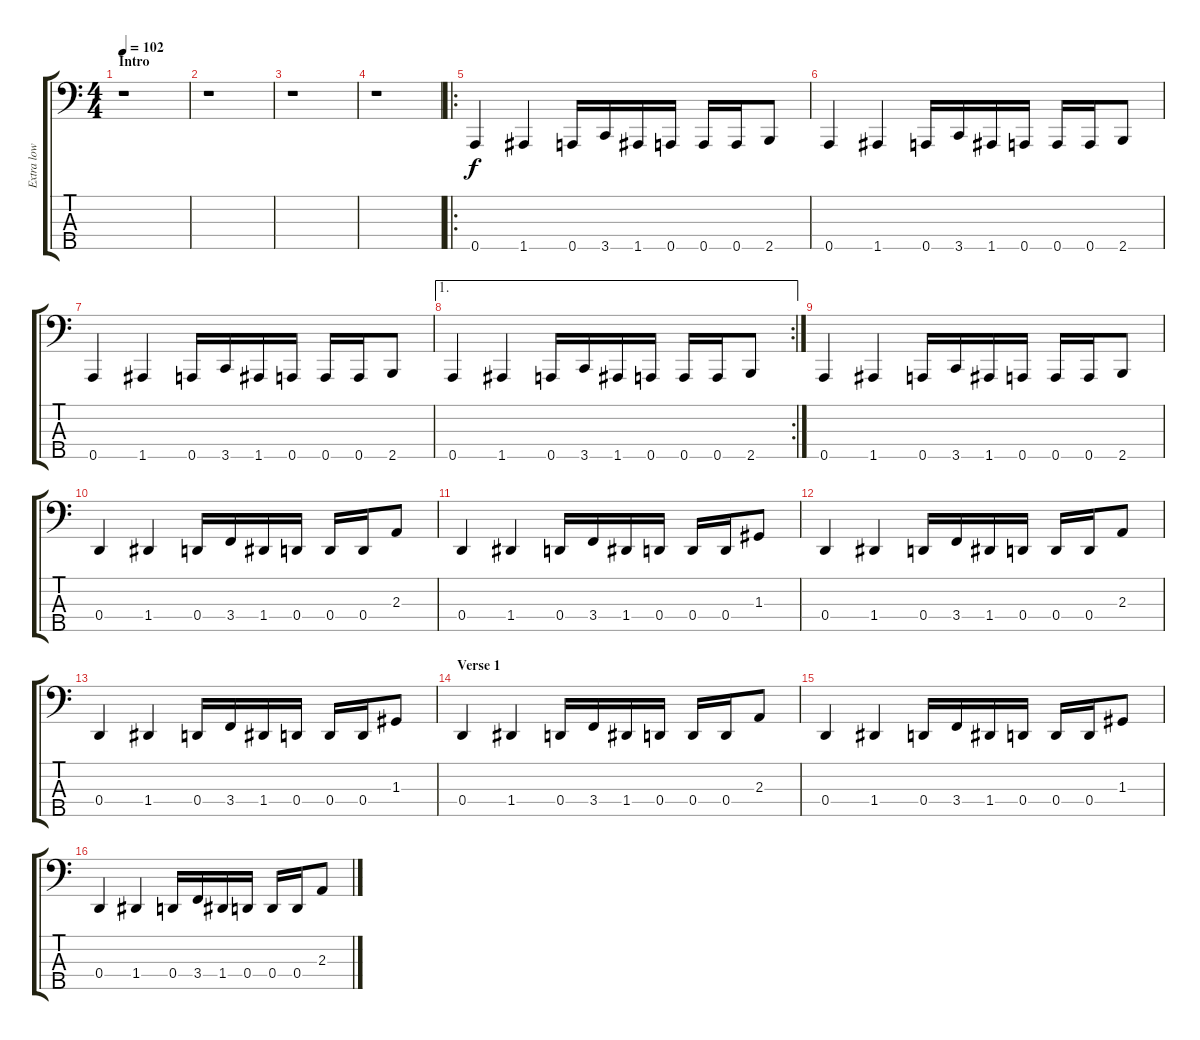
\track ("Extra low sound" "Extra low ") {instrument electricbassfinger}
\staff {score tabs}
\tuning (F2 C2 G1 D1 A0) {hide}
\ts (4 4)
\section ("" "Intro")
\tempo 102
\clef f4
\ks c
r.1{dy f instrument electricbassfinger} |
r.1 |
r.1 |
r.1 |
\ro
0.5.4 1.5.4 0.5.16 3.5.16 1.5.16 0.5.16 0.5.16 0.5.16 2.5.8 |
0.5.4 1.5.4 0.5.16 3.5.16 1.5.16 0.5.16 0.5.16 0.5.16 2.5.8 |
0.5.4 1.5.4 0.5.16 3.5.16 1.5.16 0.5.16 0.5.16 0.5.16 2.5.8 |
\ae 1
\rc 2
0.5.4 1.5.4 0.5.16 3.5.16 1.5.16 0.5.16 0.5.16 0.5.16 2.5.8 |
0.5.4 1.5.4 0.5.16 3.5.16 1.5.16 0.5.16 0.5.16 0.5.16 2.5.8 |
0.4.4 1.4.4 0.4.16 3.4.16 1.4.16 0.4.16 0.4.16 0.4.16 2.3.8 |
0.4.4 1.4.4 0.4.16 3.4.16 1.4.16 0.4.16 0.4.16 0.4.16 1.3.8 |
0.4.4 1.4.4 0.4.16 3.4.16 1.4.16 0.4.16 0.4.16 0.4.16 2.3.8 |
0.4.4 1.4.4 0.4.16 3.4.16 1.4.16 0.4.16 0.4.16 0.4.16 1.3.8 |
\section ("" "Verse 1")
0.4.4 1.4.4 0.4.16 3.4.16 1.4.16 0.4.16 0.4.16 0.4.16 2.3.8 |
0.4.4 1.4.4 0.4.16 3.4.16 1.4.16 0.4.16 0.4.16 0.4.16 1.3.8 |
0.4.4 1.4.4 0.4.16 3.4.16 1.4.16 0.4.16 0.4.16 0.4.16 2.3.8
